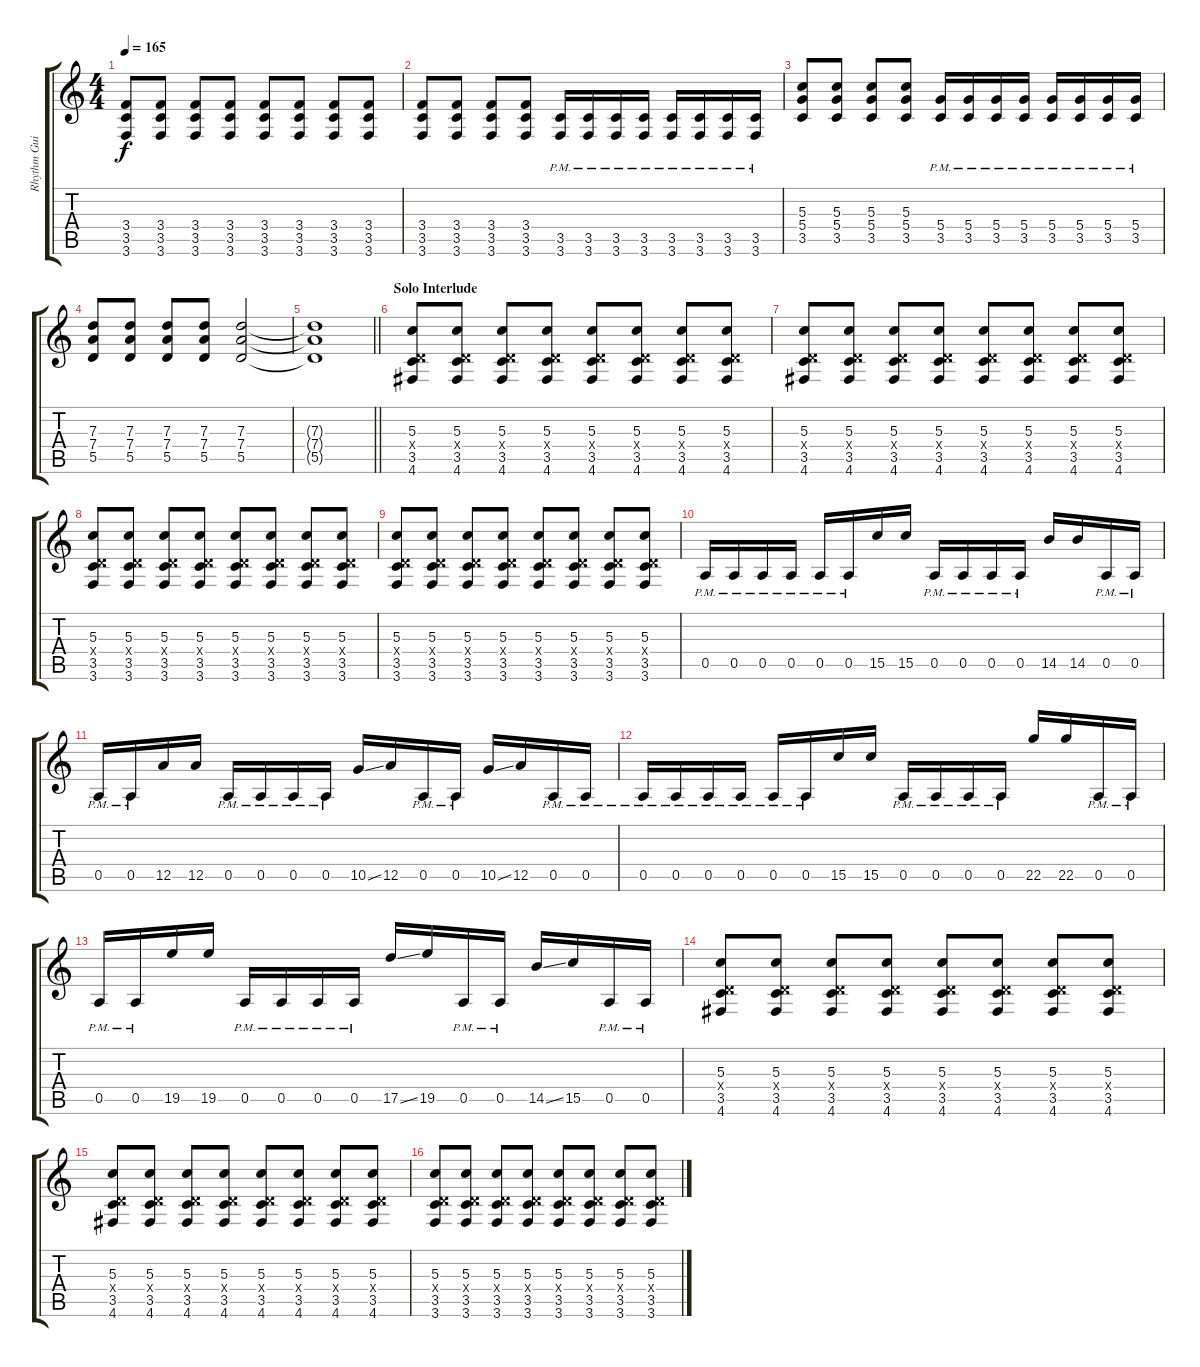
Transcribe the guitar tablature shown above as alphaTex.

\track ("Rhythm Guitar 1" "Rhythm Gui") {instrument distortionguitar}
\staff {score tabs}
\tuning (E4 B3 G3 D3 A2 D2) {hide}
\ts (4 4)
\tempo 165
\clef g2
\ks c
(3.4 3.5 3.6).8{dy f} (3.4 3.5 3.6).8 (3.4 3.5 3.6).8 (3.4 3.5 3.6).8 (3.4 3.5 3.6).8 (3.4 3.5 3.6).8 (3.4 3.5 3.6).8 (3.4 3.5 3.6).8 |
(3.4 3.5 3.6).8 (3.4 3.5 3.6).8 (3.4 3.5 3.6).8 (3.4 3.5 3.6).8 (3.5{pm} 3.6{pm}).16 (3.5{pm} 3.6{pm}).16 (3.5{pm} 3.6{pm}).16 (3.5{pm} 3.6{pm}).16 (3.5{pm} 3.6{pm}).16 (3.5{pm} 3.6{pm}).16 (3.5{pm} 3.6{pm}).16 (3.5{pm} 3.6{pm}).16 |
(5.3 5.4 3.5).8 (5.3 5.4 3.5).8 (5.3 5.4 3.5).8 (5.3 5.4 3.5).8 (5.4{pm} 3.5{pm}).16 (5.4{pm} 3.5{pm}).16 (5.4{pm} 3.5{pm}).16 (5.4{pm} 3.5{pm}).16 (5.4{pm} 3.5{pm}).16 (5.4{pm} 3.5{pm}).16 (5.4{pm} 3.5{pm}).16 (5.4{pm} 3.5{pm}).16 |
(7.3 7.4 5.5).8 (7.3 7.4 5.5).8 (7.3 7.4 5.5).8 (7.3 7.4 5.5).8 (7.3 7.4 5.5).2 |
\barLineRight lightlight
(7.3{t} 7.4{t} 5.5{t}).1 |
\section ("" "Solo Interlude")
(5.3 0.4{x} 3.5 4.6).8 (5.3 0.4{x} 3.5 4.6).8 (5.3 0.4{x} 3.5 4.6).8 (5.3 0.4{x} 3.5 4.6).8 (5.3 0.4{x} 3.5 4.6).8 (5.3 0.4{x} 3.5 4.6).8 (5.3 0.4{x} 3.5 4.6).8 (5.3 0.4{x} 3.5 4.6).8 |
(5.3 0.4{x} 3.5 4.6).8 (5.3 0.4{x} 3.5 4.6).8 (5.3 0.4{x} 3.5 4.6).8 (5.3 0.4{x} 3.5 4.6).8 (5.3 0.4{x} 3.5 4.6).8 (5.3 0.4{x} 3.5 4.6).8 (5.3 0.4{x} 3.5 4.6).8 (5.3 0.4{x} 3.5 4.6).8 |
(5.3 0.4{x} 3.5 3.6).8 (5.3 0.4{x} 3.5 3.6).8 (5.3 0.4{x} 3.5 3.6).8 (5.3 0.4{x} 3.5 3.6).8 (5.3 0.4{x} 3.5 3.6).8 (5.3 0.4{x} 3.5 3.6).8 (5.3 0.4{x} 3.5 3.6).8 (5.3 0.4{x} 3.5 3.6).8 |
(5.3 0.4{x} 3.5 3.6).8 (5.3 0.4{x} 3.5 3.6).8 (5.3 0.4{x} 3.5 3.6).8 (5.3 0.4{x} 3.5 3.6).8 (5.3 0.4{x} 3.5 3.6).8 (5.3 0.4{x} 3.5 3.6).8 (5.3 0.4{x} 3.5 3.6).8 (5.3 0.4{x} 3.5 3.6).8 |
0.5{pm}.16 0.5{pm}.16 0.5{pm}.16 0.5{pm}.16 0.5{pm}.16 0.5{pm}.16 15.5.16 15.5.16 0.5{pm}.16 0.5{pm}.16 0.5{pm}.16 0.5{pm}.16 14.5.16 14.5.16 0.5{pm}.16 0.5{pm}.16 |
0.5{pm}.16 0.5{pm}.16 12.5.16 12.5.16 0.5{pm}.16 0.5{pm}.16 0.5{pm}.16 0.5{pm}.16 10.5{ss}.16 12.5.16 0.5{pm}.16 0.5{pm}.16 10.5{ss}.16 12.5.16 0.5{pm}.16 0.5{pm}.16 |
0.5{pm}.16 0.5{pm}.16 0.5{pm}.16 0.5{pm}.16 0.5{pm}.16 0.5{pm}.16 15.5.16 15.5.16 0.5{pm}.16 0.5{pm}.16 0.5{pm}.16 0.5{pm}.16 22.5.16 22.5.16 0.5{pm}.16 0.5{pm}.16 |
0.5{pm}.16 0.5{pm}.16 19.5.16 19.5.16 0.5{pm}.16 0.5{pm}.16 0.5{pm}.16 0.5{pm}.16 17.5{ss}.16 19.5.16 0.5{pm}.16 0.5{pm}.16 14.5{ss}.16 15.5.16 0.5{pm}.16 0.5{pm}.16 |
(5.3 0.4{x} 3.5 4.6).8 (5.3 0.4{x} 3.5 4.6).8 (5.3 0.4{x} 3.5 4.6).8 (5.3 0.4{x} 3.5 4.6).8 (5.3 0.4{x} 3.5 4.6).8 (5.3 0.4{x} 3.5 4.6).8 (5.3 0.4{x} 3.5 4.6).8 (5.3 0.4{x} 3.5 4.6).8 |
(5.3 0.4{x} 3.5 4.6).8 (5.3 0.4{x} 3.5 4.6).8 (5.3 0.4{x} 3.5 4.6).8 (5.3 0.4{x} 3.5 4.6).8 (5.3 0.4{x} 3.5 4.6).8 (5.3 0.4{x} 3.5 4.6).8 (5.3 0.4{x} 3.5 4.6).8 (5.3 0.4{x} 3.5 4.6).8 |
(5.3 0.4{x} 3.5 3.6).8 (5.3 0.4{x} 3.5 3.6).8 (5.3 0.4{x} 3.5 3.6).8 (5.3 0.4{x} 3.5 3.6).8 (5.3 0.4{x} 3.5 3.6).8 (5.3 0.4{x} 3.5 3.6).8 (5.3 0.4{x} 3.5 3.6).8 (5.3 0.4{x} 3.5 3.6).8
